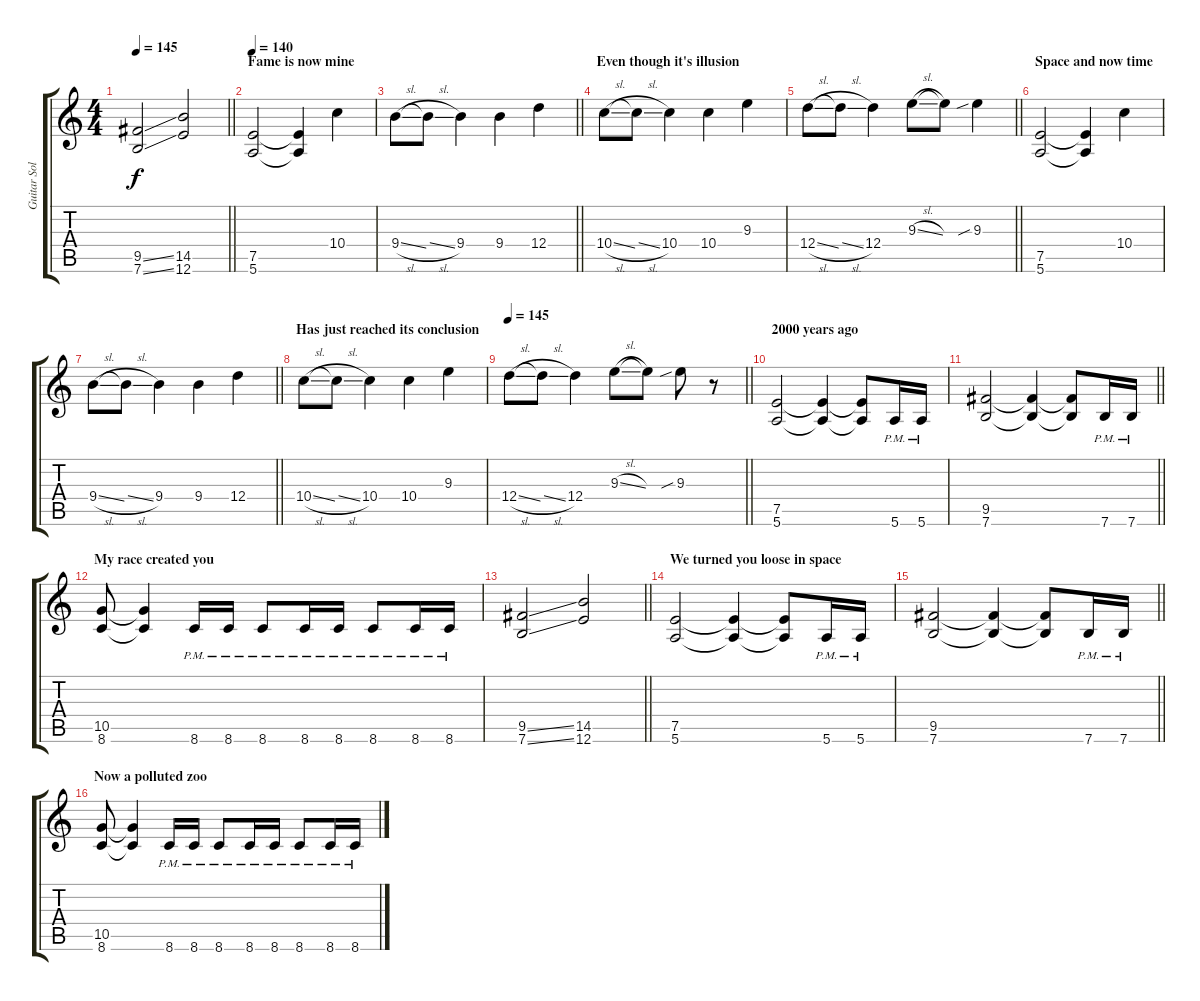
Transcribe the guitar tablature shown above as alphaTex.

\track ("Guitar Solo" "Guitar Sol") {instrument distortionguitar}
\staff {score tabs}
\tuning (E4 B3 G3 D3 A2 E2) {hide}
\ts (4 4)
\tempo 145
\clef g2
\barLineRight lightlight
\ks c
(9.5{ss} 7.6{ss}).2{dy f} (14.5 12.6).2 |
\section ("" "Fame is now mine")
\tempo 140
(7.5 5.6).2 (7.5{t} 5.6{t}).4 10.4.4 |
\barLineRight lightlight
9.4{sl}.8 9.4{sl t}.8 9.4.4 9.4.4 12.4.4 |
\section ("" "Even though it's illusion")
10.4{sl}.8 10.4{sl t}.8 10.4.4 10.4.4 9.3.4 |
\barLineRight lightlight
12.4{sl}.8 12.4{sl t}.8 12.4.4 9.3{sl}.8 9.3{t}.8 9.3{sib}.4 |
\section ("" "Space and now time")
(7.5 5.6).2 (7.5{t} 5.6{t}).4 10.4.4 |
\barLineRight lightlight
9.4{sl}.8 9.4{sl t}.8 9.4.4 9.4.4 12.4.4 |
\section ("" "Has just reached its conclusion")
10.4{sl}.8 10.4{sl t}.8 10.4.4 10.4.4 9.3.4 |
\tempo 145
\barLineRight lightlight
12.4{sl}.8 12.4{sl t}.8 12.4.4 9.3{sl}.8 9.3{t}.8 9.3{sib}.8 r.8 |
\section ("" "2000 years ago")
(7.5 5.6).2 (7.5{t} 5.6{t}).4 (7.5{t} 5.6{t}).8 5.6{pm}.16 5.6{pm}.16 |
\barLineRight lightlight
(9.5 7.6).2 (9.5{t} 7.6{t}).4 (9.5{t} 7.6{t}).8 7.6{pm}.16 7.6{pm}.16 |
\section ("" "My race created you")
(10.5 8.6).8 (10.5{t} 8.6{t}).4 8.6{pm}.16 8.6{pm}.16 8.6{pm}.8 8.6{pm}.16 8.6{pm}.16 8.6{pm}.8 8.6{pm}.16 8.6{pm}.16 |
\barLineRight lightlight
(9.5{ss} 7.6{ss}).2 (14.5 12.6).2 |
\section ("" "We turned you loose in space")
(7.5 5.6).2 (7.5{t} 5.6{t}).4 (7.5{t} 5.6{t}).8 5.6{pm}.16 5.6{pm}.16 |
\barLineRight lightlight
(9.5 7.6).2 (9.5{t} 7.6{t}).4 (9.5{t} 7.6{t}).8 7.6{pm}.16 7.6{pm}.16 |
\section ("" "Now a polluted zoo")
(10.5 8.6).8 (10.5{t} 8.6{t}).4 8.6{pm}.16 8.6{pm}.16 8.6{pm}.8 8.6{pm}.16 8.6{pm}.16 8.6{pm}.8 8.6{pm}.16 8.6{pm}.16
